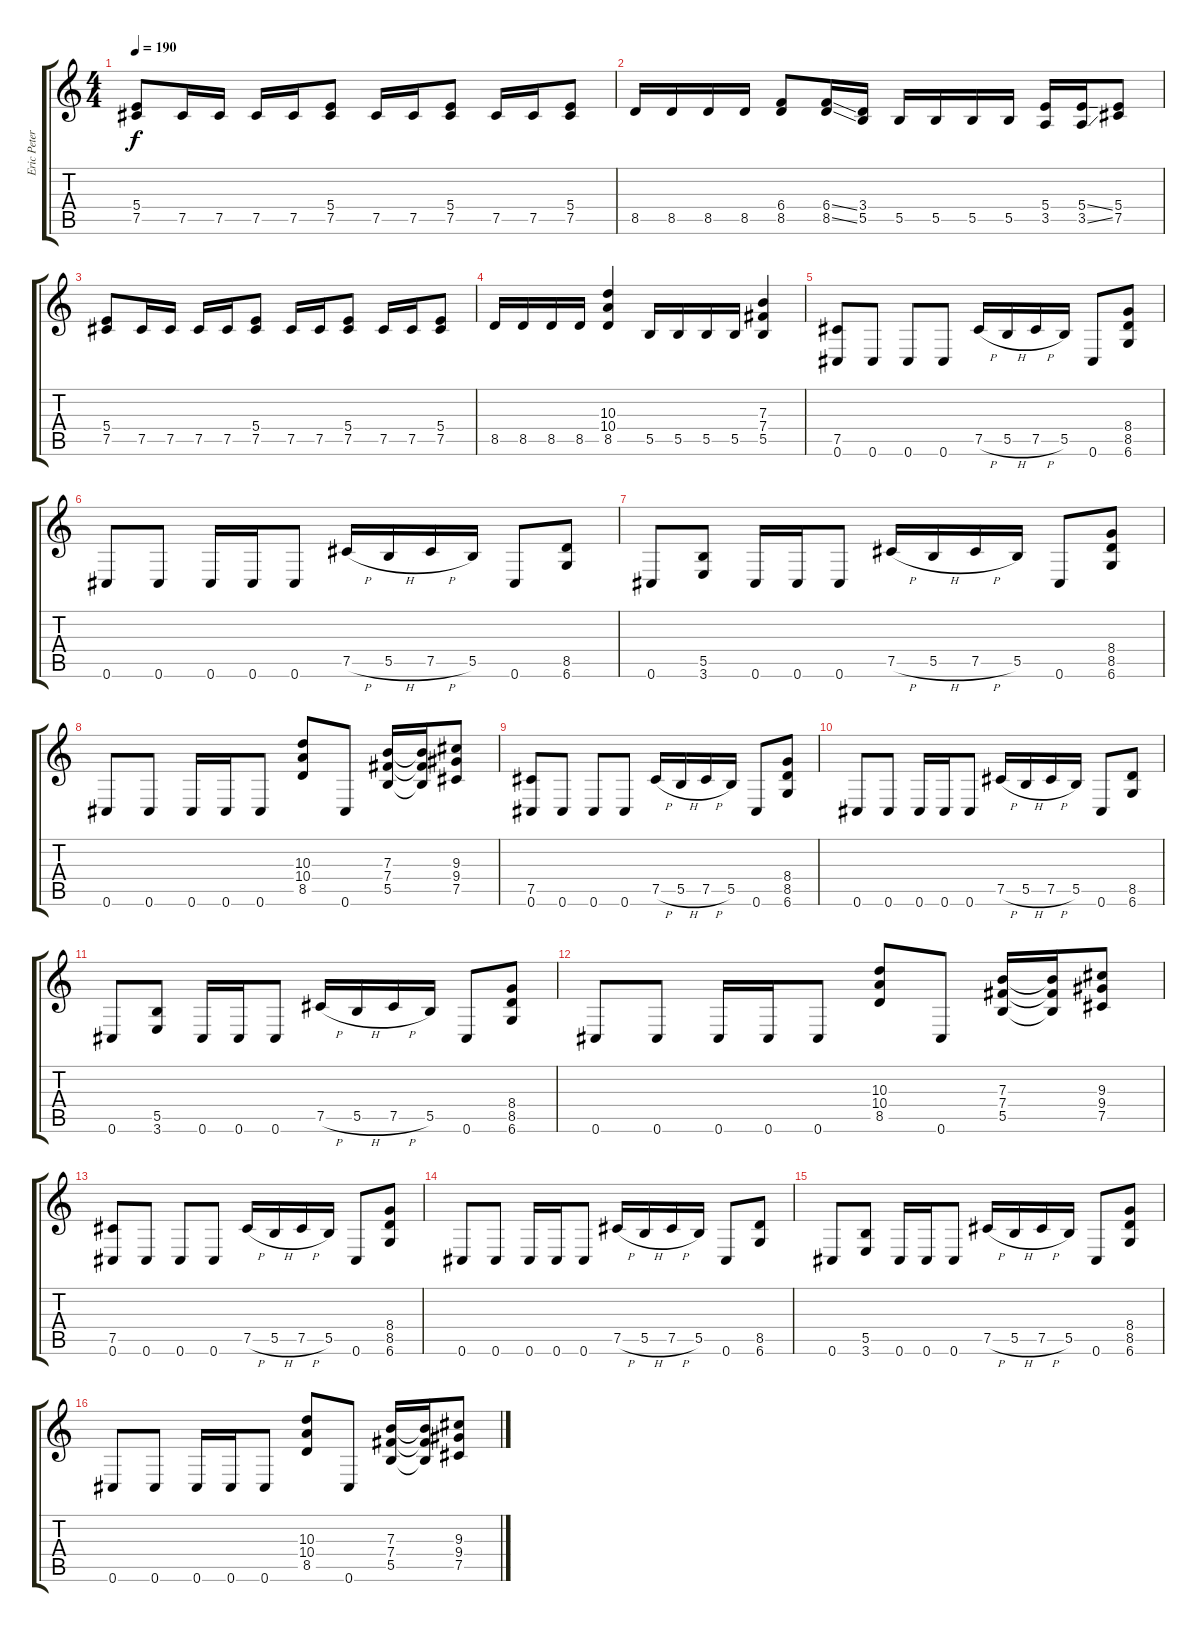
\track ("Eric Peterson" "Eric Peter") {instrument distortionguitar}
\staff {score tabs}
\tuning (Db4 Ab3 E3 B2 Gb2 Db2) {hide}
\ts (4 4)
\tempo 190
\clef g2
\ks c
(5.4 7.5).8{dy f} 7.5.16 7.5.16 7.5.16 7.5.16 (5.4 7.5).8 7.5.16 7.5.16 (5.4 7.5).8 7.5.16 7.5.16 (5.4 7.5).8 |
8.5.16 8.5.16 8.5.16 8.5.16 (6.4 8.5).8 (6.4{ss} 8.5{ss}).16 (3.4 5.5).16 5.5.16 5.5.16 5.5.16 5.5.16 (5.4 3.5).16 (5.4{ss} 3.5{ss}).16 (5.4 7.5).8 |
(5.4 7.5).8 7.5.16 7.5.16 7.5.16 7.5.16 (5.4 7.5).8 7.5.16 7.5.16 (5.4 7.5).8 7.5.16 7.5.16 (5.4 7.5).8 |
8.5.16 8.5.16 8.5.16 8.5.16 (10.3 10.4 8.5).4 5.5.16 5.5.16 5.5.16 5.5.16 (7.3 7.4 5.5).4 |
(7.5 0.6).8 0.6.8 0.6.8 0.6.8 7.5{h}.16 5.5{h}.16 7.5{h}.16 5.5.16 0.6.8 (8.4 8.5 6.6).8 |
0.6.8 0.6.8 0.6.16 0.6.16 0.6.8 7.5{h}.16 5.5{h}.16 7.5{h}.16 5.5.16 0.6.8 (8.5 6.6).8 |
0.6.8 (5.5 3.6).8 0.6.16 0.6.16 0.6.8 7.5{h}.16 5.5{h}.16 7.5{h}.16 5.5.16 0.6.8 (8.4 8.5 6.6).8 |
0.6.8 0.6.8 0.6.16 0.6.16 0.6.8 (10.3 10.4 8.5).8 0.6.8 (7.3 7.4 5.5).16 (7.3{t} 7.4{t} 5.5{t}).16 (9.3 9.4 7.5).8 |
(7.5 0.6).8 0.6.8 0.6.8 0.6.8 7.5{h}.16 5.5{h}.16 7.5{h}.16 5.5.16 0.6.8 (8.4 8.5 6.6).8 |
0.6.8 0.6.8 0.6.16 0.6.16 0.6.8 7.5{h}.16 5.5{h}.16 7.5{h}.16 5.5.16 0.6.8 (8.5 6.6).8 |
0.6.8 (5.5 3.6).8 0.6.16 0.6.16 0.6.8 7.5{h}.16 5.5{h}.16 7.5{h}.16 5.5.16 0.6.8 (8.4 8.5 6.6).8 |
0.6.8 0.6.8 0.6.16 0.6.16 0.6.8 (10.3 10.4 8.5).8 0.6.8 (7.3 7.4 5.5).16 (7.3{t} 7.4{t} 5.5{t}).16 (9.3 9.4 7.5).8 |
(7.5 0.6).8 0.6.8 0.6.8 0.6.8 7.5{h}.16 5.5{h}.16 7.5{h}.16 5.5.16 0.6.8 (8.4 8.5 6.6).8 |
0.6.8 0.6.8 0.6.16 0.6.16 0.6.8 7.5{h}.16 5.5{h}.16 7.5{h}.16 5.5.16 0.6.8 (8.5 6.6).8 |
0.6.8 (5.5 3.6).8 0.6.16 0.6.16 0.6.8 7.5{h}.16 5.5{h}.16 7.5{h}.16 5.5.16 0.6.8 (8.4 8.5 6.6).8 |
0.6.8 0.6.8 0.6.16 0.6.16 0.6.8 (10.3 10.4 8.5).8 0.6.8 (7.3 7.4 5.5).16 (7.3{t} 7.4{t} 5.5{t}).16 (9.3 9.4 7.5).8
